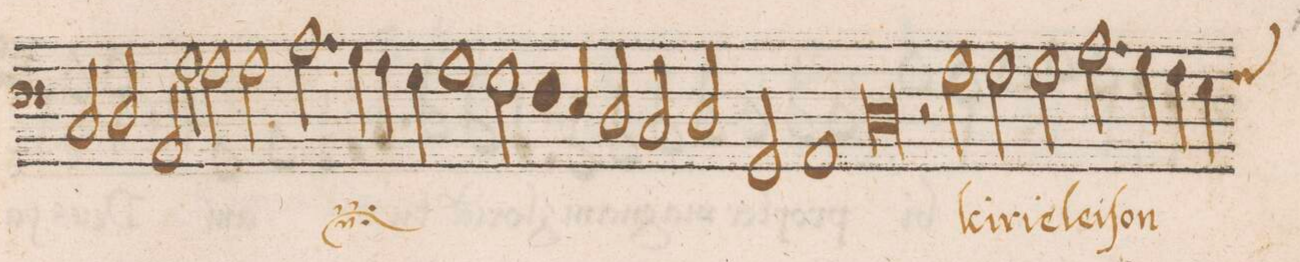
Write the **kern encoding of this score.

**kern	**text
*I"BASSVS	*
*clefF4	*
*k[]	*
*met(C|)	*
*M2/1	*
2C/	.
2D/	.
=45-	=45-
2AA/	.
2A\	.
2A\	.
2A\	.
=46-	=46-
*	*ij
2.c\	ki-
4B\	.
4A\	.
4G\	.
1A\	-ri-
=47-	=47-
2G\	.
*col	*
2.F\	.
4E/	.
*Xcol	*
=48-	=48-
2D/	-e
2C/	.
2D/	.
2GG/	e-
=49-	=49-
1AA	-lei-
0D	-ſon
*	*Xij
=50-	=50-
2r	.
2A\	ki-
=51-	=51-
2A\	-rie
2A\	e-
2.c\	-le-
4B\	-i-
=52-	=52-
4A\	-ſon
*	*ij
*custos:A	*
4G\	.
*-	*-
